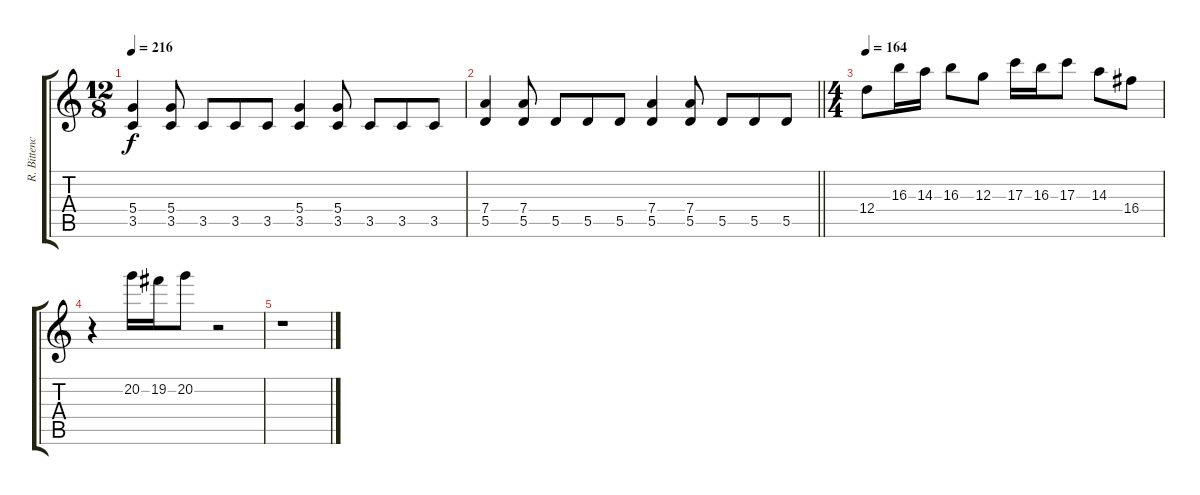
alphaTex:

\track ("R. Bittencourt" "R. Bittenc") {instrument distortionguitar}
\staff {score tabs}
\tuning (E4 B3 G3 D3 A2 E2) {hide}
\ts (12 8)
\tempo 216
\clef g2
\ks c
(5.4 3.5).4{dy f} (5.4 3.5).8 3.5.8 3.5.8 3.5.8 (5.4 3.5).4 (5.4 3.5).8 3.5.8 3.5.8 3.5.8 |
\barLineRight lightlight
(7.4 5.5).4 (7.4 5.5).8 5.5.8 5.5.8 5.5.8 (7.4 5.5).4 (7.4 5.5).8 5.5.8 5.5.8 5.5.8 |
\ts (4 4)
\tempo 164
12.4.8{volume 9} 16.3.16 14.3.16 16.3.8 12.3.8 17.3.16 16.3.16 17.3.8 14.3.8 16.4.8 |
r.4 20.2.16 19.2.16 20.2.8 r.2 |
r.1
